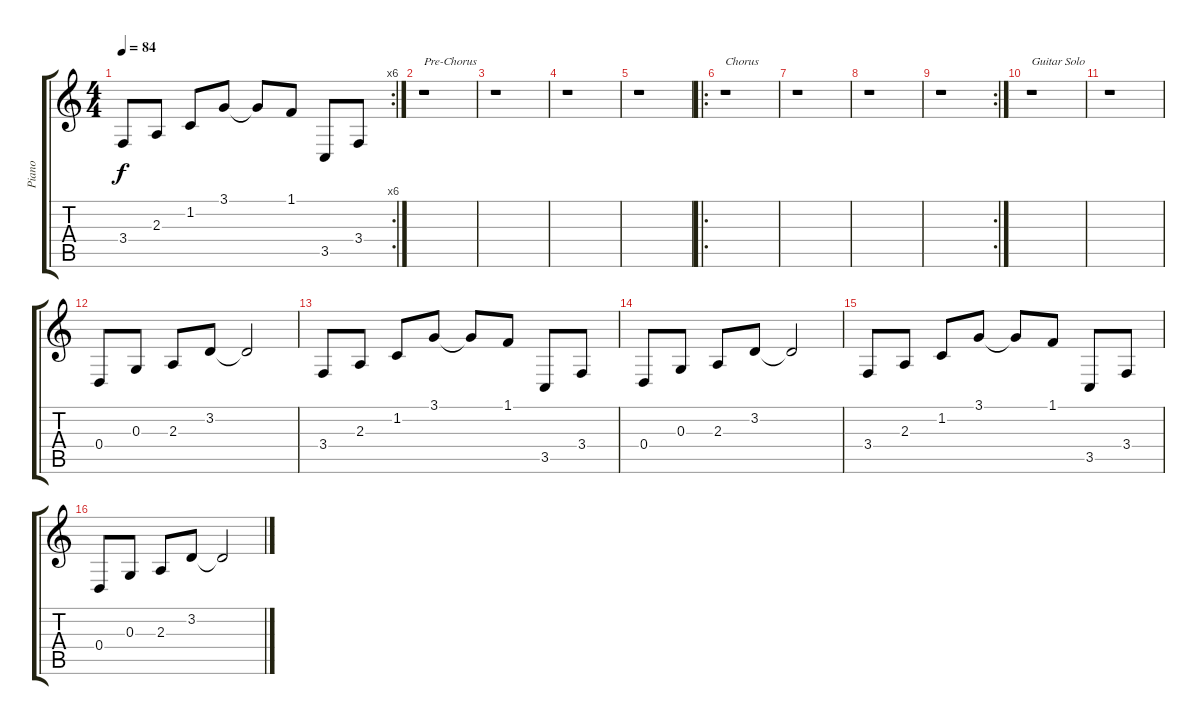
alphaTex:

\track ("Piano" "Piano") {instrument acousticgrandpiano}
\staff {score tabs}
\tuning (E4 B3 G3 D3 A2 E2) {hide}
\rc 6
\ts (4 4)
\tempo 84
\clef g2
\ks c
3.4.8{dy f} 2.3.8 1.2.8 3.1.8 3.1{t}.8 1.1.8 3.5.8 3.4.8 |
r.1{txt "Pre-Chorus"} |
r.1 |
r.1 |
r.1 |
\ro
r.1{txt "Chorus"} |
r.1 |
r.1 |
\rc 2
r.1 |
r.1{txt "Guitar Solo"} |
r.1 |
0.4.8 0.3.8 2.3.8 3.2.8 3.2{t}.2 |
3.4.8 2.3.8 1.2.8 3.1.8 3.1{t}.8 1.1.8 3.5.8 3.4.8 |
0.4.8 0.3.8 2.3.8 3.2.8 3.2{t}.2 |
3.4.8 2.3.8 1.2.8 3.1.8 3.1{t}.8 1.1.8 3.5.8 3.4.8 |
0.4.8 0.3.8 2.3.8 3.2.8 3.2{t}.2
